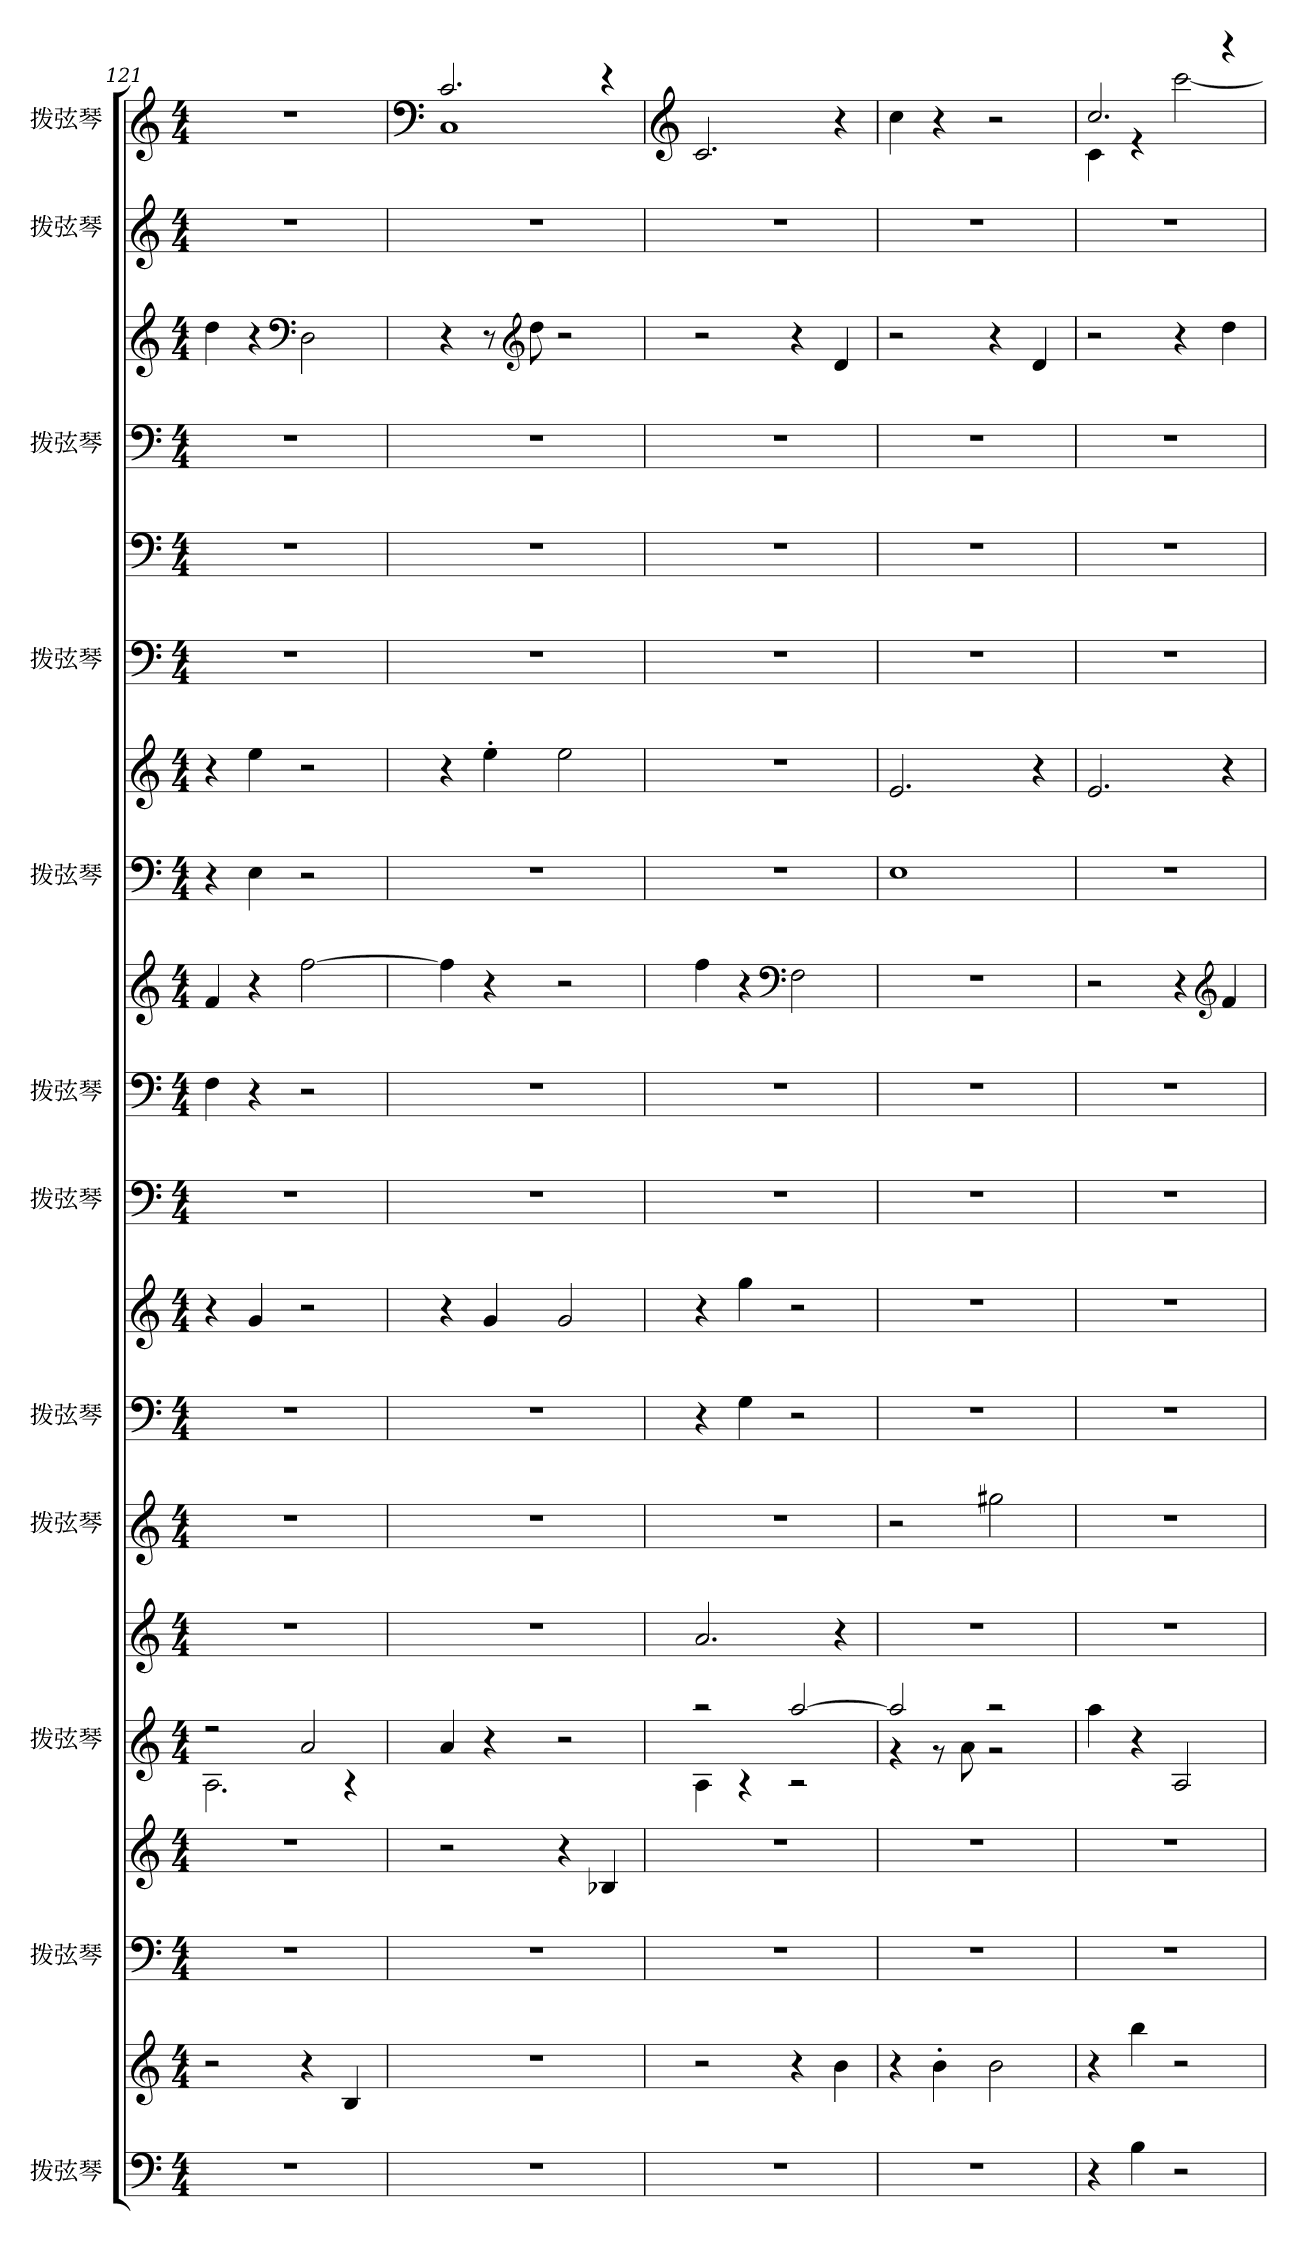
**kern	**kern	**kern	**kern	**kern	**kern	**kern	**kern	**kern	**kern	**kern	**kern	**kern	**kern	**kern	**kern	**kern	**kern	**kern	**kern
*part12	*part12	*part11	*part11	*part10	*part10	*part9	*part8	*part8	*part7	*part6	*part6	*part5	*part5	*part4	*part4	*part3	*part3	*part2	*part1
*staff20	*staff19	*staff18	*staff17	*staff16	*staff15	*staff14	*staff13	*staff12	*staff11	*staff10	*staff9	*staff8	*staff7	*staff6	*staff5	*staff4	*staff3	*staff2	*staff1
*I"拨弦琴	*	*I"拨弦琴	*	*I"拨弦琴	*	*I"拨弦琴	*I"拨弦琴	*	*I"拨弦琴	*I"拨弦琴	*	*I"拨弦琴	*	*I"拨弦琴	*	*I"拨弦琴	*	*I"拨弦琴	*I"拨弦琴
*clefF4	*clefG2	*clefF4	*clefG2	*clefG2	*clefG2	*clefG2	*clefF4	*clefG2	*clefF4	*clefF4	*clefG2	*clefF4	*clefG2	*clefF4	*clefF4	*clefF4	*clefG2	*clefG2	*clefG2
*k[]	*k[]	*k[]	*k[]	*k[]	*k[]	*k[]	*k[]	*k[]	*k[]	*k[]	*k[]	*k[]	*k[]	*k[]	*k[]	*k[]	*k[]	*k[]	*k[]
*M4/4	*M4/4	*M4/4	*M4/4	*M4/4	*M4/4	*M4/4	*M4/4	*M4/4	*M4/4	*M4/4	*M4/4	*M4/4	*M4/4	*M4/4	*M4/4	*M4/4	*M4/4	*M4/4	*M4/4
=121	=121	=121	=121	=121	=121	=121	=121	=121	=121	=121	=121	=121	=121	=121	=121	=121	=121	=121	=121
*	*	*	*	*^	*	*	*	*	*	*	*	*	*	*	*	*	*	*	*
1r	2r	1r	1r	2r	2.A\	1r	1r	1r	4r	1r	4F\	4f/	4r	4r	1r	1r	1r	4dd\	1r	1r
.	.	.	.	.	.	.	.	.	4g/	.	4r	4r	4E\	4ee\	.	.	.	4r	.	.
*	*	*	*	*	*	*	*	*	*	*	*	*	*	*	*	*	*	*clefF4	*	*
.	4r	.	.	2a/	.	.	.	.	2r	.	2r	[2ff\	2r	2r	.	.	.	2D\	.	.
.	4B/	.	.	.	4r	.	.	.	.	.	.	.	.	.	.	.	.	.	.	.
*	*	*	*	*v	*v	*	*	*	*	*	*	*	*	*	*	*	*	*	*	*
!!LO:PB:g=z
=122	=122	=122	=122	=122	=122	=122	=122	=122	=122	=122	=122	=122	=122	=122	=122	=122	=122	=122	=122
*	*	*	*	*	*	*	*	*	*	*	*	*	*	*	*	*	*	*	*clefF4
*	*	*	*	*	*	*	*	*	*	*	*	*	*	*	*	*	*	*	*^
1r	1r	1r	2r	4a/	1r	1r	1r	4r	1r	1r	4ff\]	1r	4r	1r	1r	1r	4r	1r	2.c/	1C
.	.	.	.	4r	.	.	.	4g/	.	.	4r	.	4ee'\	.	.	.	8r	.	.	.
*	*	*	*	*	*	*	*	*	*	*	*	*	*	*	*	*	*clefG2	*	*	*
.	.	.	.	.	.	.	.	.	.	.	.	.	.	.	.	.	8dd\	.	.	.
.	.	.	4r	2r	.	.	.	2g/	.	.	2r	.	2ee\	.	.	.	2r	.	.	.
.	.	.	4B-X/	.	.	.	.	.	.	.	.	.	.	.	.	.	.	.	4r	.
*	*	*	*	*	*	*	*	*	*	*	*	*	*	*	*	*	*	*	*v	*v
=123	=123	=123	=123	=123	=123	=123	=123	=123	=123	=123	=123	=123	=123	=123	=123	=123	=123	=123	=123
*	*	*	*	*	*	*	*	*	*	*	*	*	*	*	*	*	*	*	*clefG2
*	*	*	*	*^	*	*	*	*	*	*	*	*	*	*	*	*	*	*	*
1r	2r	1r	1r	2r	4A\	2.a/	1r	4r	4r	1r	1r	4ff\	1r	1r	1r	1r	1r	2r	1r	2.c/
.	.	.	.	.	4r	.	.	4G\	4gg\	.	.	4r	.	.	.	.	.	.	.	.
*	*	*	*	*	*	*	*	*	*	*	*	*clefF4	*	*	*	*	*	*	*	*
.	4r	.	.	[2aa/	2r	.	.	2r	2r	.	.	2F\	.	.	.	.	.	4r	.	.
.	4b\	.	.	.	.	4r	.	.	.	.	.	.	.	.	.	.	.	4d/	.	4r
=124	=124	=124	=124	=124	=124	=124	=124	=124	=124	=124	=124	=124	=124	=124	=124	=124	=124	=124	=124	=124
1r	4r	1r	1r	2aa/]	4r	1r	2r	1r	1r	1r	1r	1r	1E	2.e/	1r	1r	1r	2r	1r	4cc\
.	4b'\	.	.	.	8r	.	.	.	.	.	.	.	.	.	.	.	.	.	.	4r
.	.	.	.	.	8a\	.	.	.	.	.	.	.	.	.	.	.	.	.	.	.
.	2b\	.	.	2r	2r	.	2gg#X\	.	.	.	.	.	.	.	.	.	.	4r	.	2r
.	.	.	.	.	.	.	.	.	.	.	.	.	.	4r	.	.	.	4d/	.	.
*	*	*	*	*v	*v	*	*	*	*	*	*	*	*	*	*	*	*	*	*	*
=125	=125	=125	=125	=125	=125	=125	=125	=125	=125	=125	=125	=125	=125	=125	=125	=125	=125	=125	=125
*	*	*	*	*	*	*	*	*	*	*	*	*	*	*	*	*	*	*	*^
4r	4r	1r	1r	4aa\	1r	1r	1r	1r	1r	1r	2r	1r	2.e/	1r	1r	1r	2r	1r	2.cc/	4c\
4B\	4bb\	.	.	4r	.	.	.	.	.	.	.	.	.	.	.	.	.	.	.	4r
2r	2r	.	.	2A/	.	.	.	.	.	.	4r	.	.	.	.	.	4r	.	.	[2ccc\
*	*	*	*	*	*	*	*	*	*	*	*clefG2	*	*	*	*	*	*	*	*	*
.	.	.	.	.	.	.	.	.	.	.	4f/	.	4r	.	.	.	4dd\	.	4r	.
*	*	*	*	*	*	*	*	*	*	*	*	*	*	*	*	*	*	*	*v	*v
=	=	=	=	=	=	=	=	=	=	=	=	=	=	=	=	=	=	=	=
*-	*-	*-	*-	*-	*-	*-	*-	*-	*-	*-	*-	*-	*-	*-	*-	*-	*-	*-	*-
